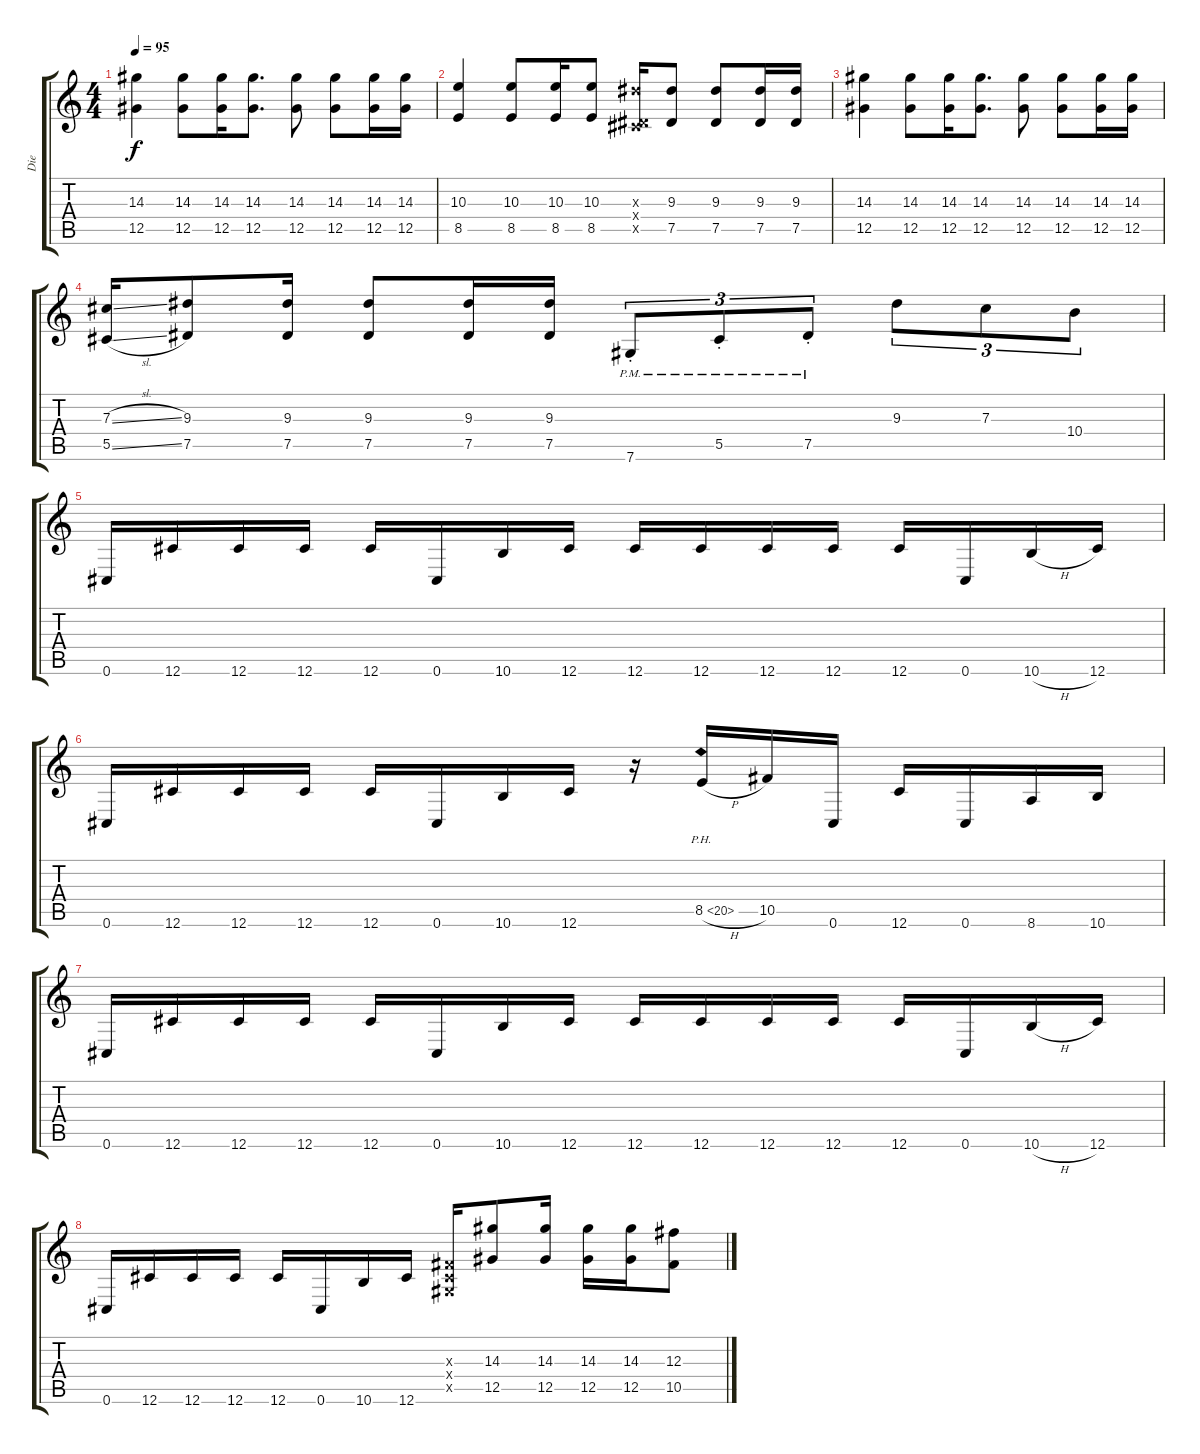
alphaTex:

\track ("Die" "Die") {instrument distortionguitar}
\staff {score tabs}
\tuning (Eb4 Bb3 Gb3 Db3 Ab2 Db2) {hide}
\ts (4 4)
\tempo 95
\clef g2
\ks c
(14.3 12.5).4{dy f} (14.3 12.5).8 (14.3 12.5).16 (14.3 12.5).8{d} (14.3 12.5).8 (14.3 12.5).8 (14.3 12.5).16 (14.3 12.5).16 |
(10.3 8.5).4 (10.3 8.5).8 (10.3 8.5).16 (10.3 8.5).8 (9.3{x} 0.4{x} 7.5{x}).16 (9.3 7.5).8 (9.3 7.5).8 (9.3 7.5).16 (9.3 7.5).16 |
(14.3 12.5).4 (14.3 12.5).8 (14.3 12.5).16 (14.3 12.5).8{d} (14.3 12.5).8 (14.3 12.5).8 (14.3 12.5).16 (14.3 12.5).16 |
(7.3{sl} 5.5{sl}).16 (9.3 7.5).8 (9.3 7.5).16 (9.3 7.5).8 (9.3 7.5).16 (9.3 7.5).16 7.6{pm st}.8{tu (3 2)} 5.5{pm st}.8{tu (3 2)} 7.5{pm st}.8{tu (3 2)} 9.3.8{tu (3 2)} 7.3.8{tu (3 2)} 10.4.8{tu (3 2)} |
0.6.16 12.6.16 12.6.16 12.6.16 12.6.16 0.6.16 10.6.16 12.6.16 12.6.16 12.6.16 12.6.16 12.6.16 12.6.16 0.6.16 10.6{h}.16 12.6.16 |
0.6.16 12.6.16 12.6.16 12.6.16 12.6.16 0.6.16 10.6.16 12.6.16 r.16 8.5{ph 12 h}.16 10.5.16 0.6.16 12.6.16 0.6.16 8.6.16 10.6.16 |
0.6.16 12.6.16 12.6.16 12.6.16 12.6.16 0.6.16 10.6.16 12.6.16 12.6.16 12.6.16 12.6.16 12.6.16 12.6.16 0.6.16 10.6{h}.16 12.6.16 |
0.6.16 12.6.16 12.6.16 12.6.16 12.6.16 0.6.16 10.6.16 12.6.16 (0.3{x} 0.4{x} 0.5{x}).16 (14.3 12.5).8 (14.3 12.5).16 (14.3 12.5).16 (14.3 12.5).16 (12.3 10.5).8
